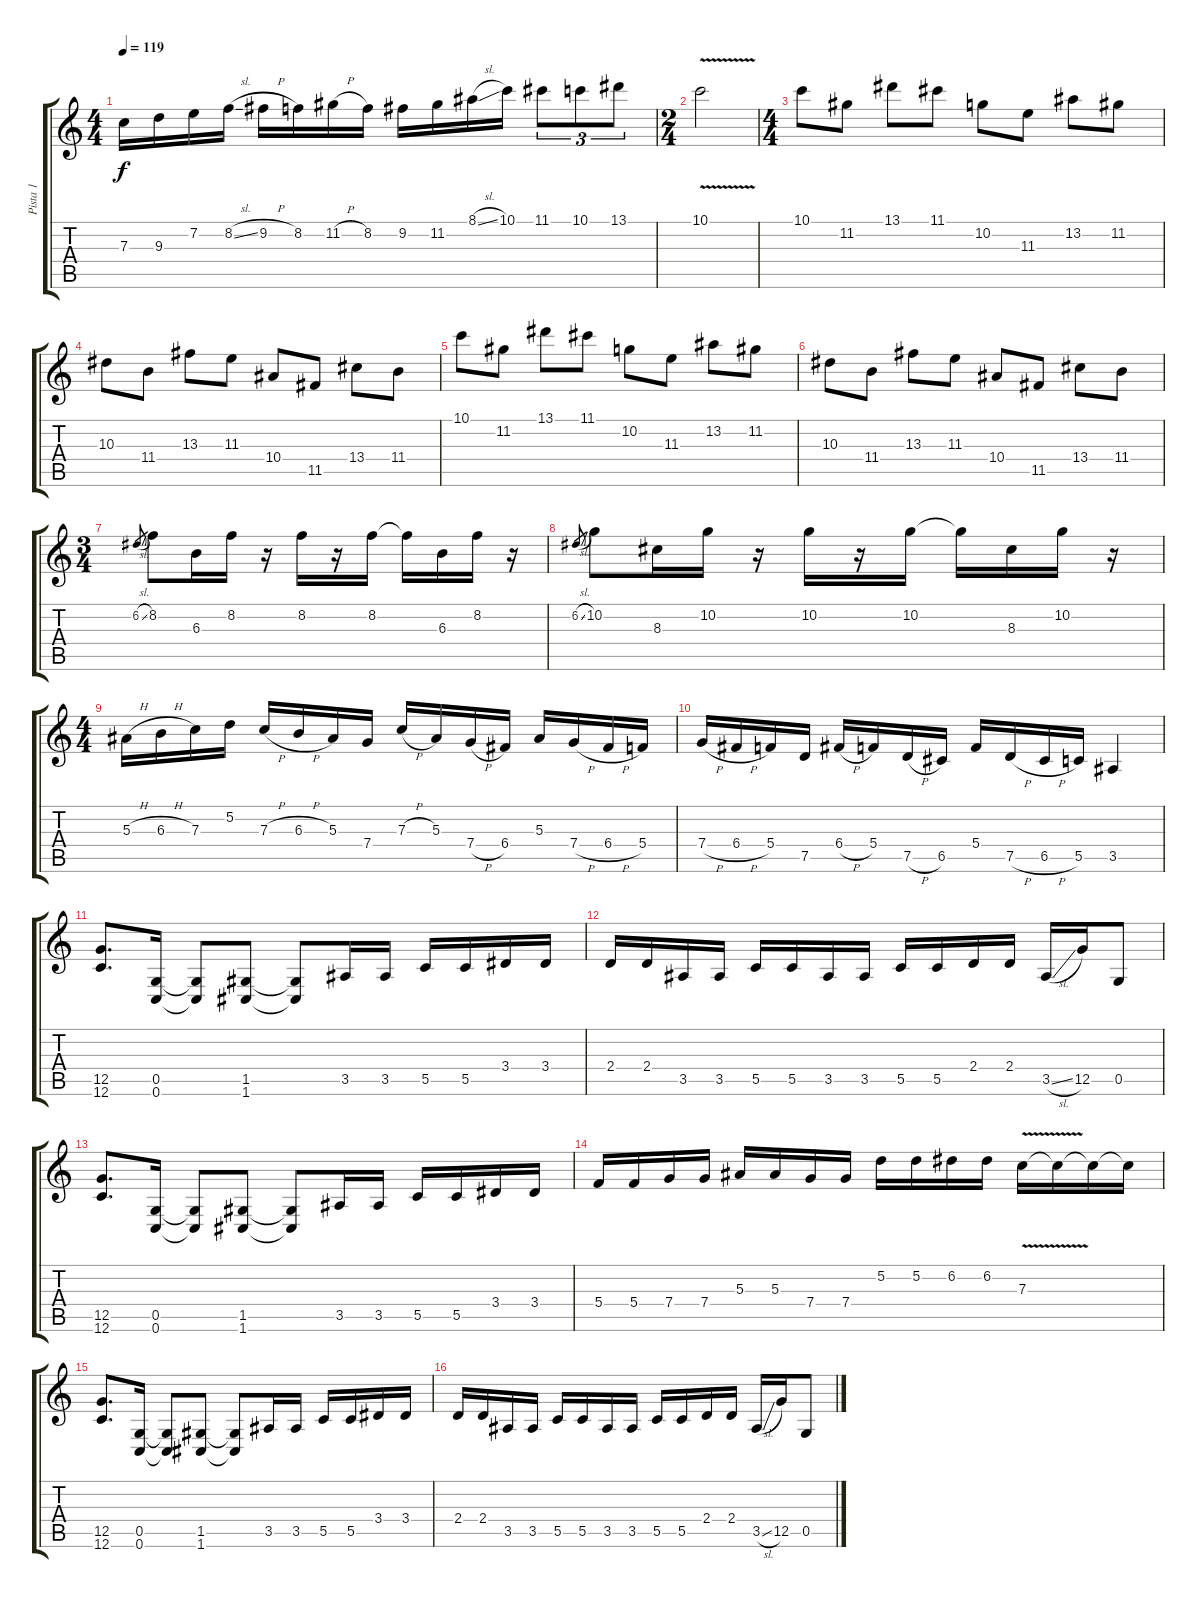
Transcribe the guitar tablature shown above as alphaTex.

\track ("Pista 1" "Pista 1") {instrument acousticguitarsteel}
\staff {score tabs}
\tuning (D4 A3 F3 C3 G2 C2) {hide}
\ts (4 4)
\tempo 119
\clef g2
\ks c
7.3.16{dy f} 9.3.16 7.2.16 8.2{sl}.16 9.2{h}.16 8.2.16 11.2{h}.16 8.2.16 9.2.16 11.2.16 8.1{sl}.16 10.1.16 11.1.8{tu (3 2)} 10.1.8{tu (3 2)} 13.1.8{tu (3 2)} |
\ts (2 4)
10.1{v}.2 |
\ts (4 4)
10.1.8 11.2.8 13.1.8 11.1.8 10.2.8 11.3.8 13.2.8 11.2.8 |
10.3.8 11.4.8 13.3.8 11.3.8 10.4.8 11.5.8 13.4.8 11.4.8 |
10.1.8 11.2.8 13.1.8 11.1.8 10.2.8 11.3.8 13.2.8 11.2.8 |
10.3.8 11.4.8 13.3.8 11.3.8 10.4.8 11.5.8 13.4.8 11.4.8 |
\ts (3 4)
6.2{sl}.8{gr} 8.2.8 6.3.16 8.2.16 r.16 8.2.16 r.16 8.2.16 8.2{t}.16 6.3.16 8.2.16 r.16 |
6.2{sl}.8{gr} 10.2.8 8.3.16 10.2.16 r.16 10.2.16 r.16 10.2.16 10.2{t}.16 8.3.16 10.2.16 r.16 |
\ts (4 4)
5.3{h}.16 6.3{h}.16 7.3.16 5.2.16 7.3{h}.16 6.3{h}.16 5.3.16 7.4.16 7.3{h}.16 5.3.16 7.4{h}.16 6.4.16 5.3.16 7.4{h}.16 6.4{h}.16 5.4.16 |
7.4{h}.16 6.4{h}.16 5.4.16 7.5.16 6.4{h}.16 5.4.16 7.5{h}.16 6.5.16 5.4.16 7.5{h}.16 6.5{h}.16 5.5.16 3.5.4 |
(12.5 12.6).8{d} (0.5 0.6).16 (0.5{t} 0.6{t}).8 (1.5 1.6).8 (1.5{t} 1.6{t}).8 3.5.16 3.5.16 5.5.16 5.5.16 3.4.16 3.4.16 |
2.4.16 2.4.16 3.5.16 3.5.16 5.5.16 5.5.16 3.5.16 3.5.16 5.5.16 5.5.16 2.4.16 2.4.16 3.5{sl}.16 12.5.16 0.5.8 |
(12.5 12.6).8{d} (0.5 0.6).16 (0.5{t} 0.6{t}).8 (1.5 1.6).8 (1.5{t} 1.6{t}).8 3.5.16 3.5.16 5.5.16 5.5.16 3.4.16 3.4.16 |
5.4.16 5.4.16 7.4.16 7.4.16 5.3.16 5.3.16 7.4.16 7.4.16 5.2.16 5.2.16 6.2.16 6.2.16 7.3{v}.16 7.3{t}.16 7.3{t}.16 7.3{t}.16 |
(12.5 12.6).8{d} (0.5 0.6).16 (0.5{t} 0.6{t}).8 (1.5 1.6).8 (1.5{t} 1.6{t}).8 3.5.16 3.5.16 5.5.16 5.5.16 3.4.16 3.4.16 |
2.4.16 2.4.16 3.5.16 3.5.16 5.5.16 5.5.16 3.5.16 3.5.16 5.5.16 5.5.16 2.4.16 2.4.16 3.5{sl}.16 12.5.16 0.5.8
